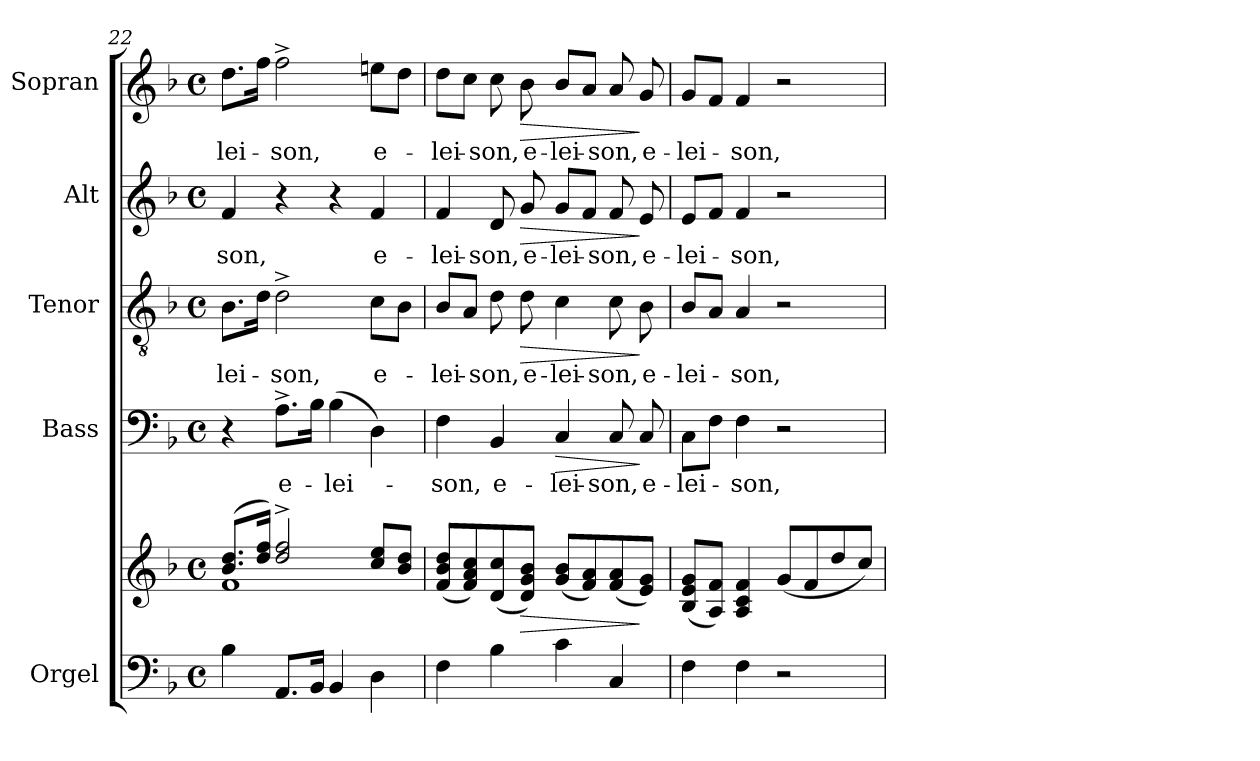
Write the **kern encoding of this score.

**kern	**kern	**dynam	**kern	**text	**dynam	**kern	**text	**dynam	**kern	**text	**dynam	**kern	**text	**dynam
*part5	*part5	*part5	*part4	*part4	*part4	*part3	*part3	*part3	*part2	*part2	*part2	*part1	*part1	*part1
*staff6	*staff5	*staff5/6	*staff4	*staff4	*staff4	*staff3	*staff3	*staff3	*staff2	*staff2	*staff2	*staff1	*staff1	*staff1
*I"Orgel	*	*	*I"Bass	*	*	*I"Tenor	*	*	*I"Alt	*	*	*I"Sopran	*	*
*I'Org.	*	*	*I'B.	*	*	*I'T.	*	*	*I'A.	*	*	*I'S.	*	*
!!LO:LB:g=z
*clefF4	*clefG2	*	*clefF4	*	*	*clefGv2	*	*	*clefG2	*	*	*clefG2	*	*
*k[b-]	*k[b-]	*	*k[b-]	*	*	*k[b-]	*	*	*k[b-]	*	*	*k[b-]	*	*
*F:	*F:	*	*F:	*	*	*F:	*	*	*F:	*	*	*F:	*	*
*M4/4	*M4/4	*	*M4/4	*	*	*M4/4	*	*	*M4/4	*	*	*M4/4	*	*
*met(c)	*met(c)	*	*met(c)	*	*	*met(c)	*	*	*met(c)	*	*	*met(c)	*	*
=22	=22	=22	=22	=22	=22	=22	=22	=22	=22	=22	=22	=22	=22	=22
*	*^	*	*	*	*	*	*	*	*	*	*	*	*	*
!	!	!	!	!	!	!	!	!LO:LY:b	!	!	!LO:LY:b	!	!	!LO:LY:b	!
4B-\	(>8.b-/ 8.dd/L	1f	.	4r	.	.	8.B-\L	-lei-	.	4f/	-son,	.	8.dd\L	-lei-	.
.	16dd/ 16ff/Jk)	.	.	.	.	.	16d\Jk	.	.	.	.	.	16ff\Jk	.	.
!	!	!	!	!	!LO:LY:b	!	!	!LO:LY:b	!	!	!	!	!	!LO:LY:b	!
8.AA/L	2dd/^> 2ff/^>	.	.	8.A^>\L	e-	.	2d^>\	-son,	.	4r	.	.	2ff^>\	-son,	.
16BB-/Jk	.	.	.	16B-\Jk	.	.	.	.	.	.	.	.	.	.	.
!	!	!	!	!	!LO:LY:b	!	!	!	!	!	!	!	!	!	!
4BB-/	.	.	.	(>4B-\	-lei-	.	.	.	.	4r	.	.	.	.	.
!	!	!	!	!	!	!	!	!LO:LY:b	!	!	!LO:LY:b	!	!	!LO:LY:b	!
4D\	8cc/ 8ee/L	.	.	4D\)	.	.	8c\L	e-	.	4f/	e-	.	8een\L	e-	.
.	8b-/ 8dd/J	.	.	.	.	.	8B-\J	.	.	.	.	.	8dd\J	.	.
*	*v	*v	*	*	*	*	*	*	*	*	*	*	*	*	*
=23	=23	=23	=23	=23	=23	=23	=23	=23	=23	=23	=23	=23	=23	=23
!	!	!	!	!LO:LY:b	!	!	!LO:LY:b	!	!	!LO:LY:b	!	!	!LO:LY:b	!
4F\	(<8f/ 8b-/ 8dd/L	.	4F\	-son,	.	8B-/L	-lei-	.	4f/	-lei-	.	8dd\L	-lei-	.
.	8f/ 8a/ 8cc/)	.	.	.	.	8A/J	.	.	.	.	.	8cc\J	.	.
!	!	!	!	!LO:LY:b	!	!	!LO:LY:b	!	!	!LO:LY:b	!	!	!LO:LY:b	!
4B-\	(<8d/ 8cc/	.	4BB-/	e-	.	8d\	-son,	.	8d/	-son,	.	8cc\	-son,	.
!	!	!LO:HP:b	!	!	!	!	!LO:LY:b	!LO:HP:b	!	!LO:LY:b	!LO:HP:b	!	!LO:LY:b	!LO:HP:b
.	8d/ 8g/ 8b-/J)	>	.	.	.	8d\	e-	>	8g/	e-	>	8b-\	e-	>
!	!	!	!	!LO:LY:b	!LO:HP:b	!	!LO:LY:b	!	!	!LO:LY:b	!	!	!LO:LY:b	!
4c\	(<8g/ 8b-/L	.	4C/	-lei-	>	4c\	-lei-	.	8g/L	-lei-	.	8b-/L	-lei-	.
.	8f/ 8a/)	.	.	.	.	.	.	.	8f/J	.	.	8a/J	.	.
!	!	!	!	!LO:LY:b	!	!	!LO:LY:b	!	!	!LO:LY:b	!	!	!LO:LY:b	!
4C/	(<8f/ 8a/	.	8C/	-son,	.	8c\	-son,	.	8f/	-son,	.	8a/	-son,	.
!	!	!	!	!LO:LY:b	!	!	!LO:LY:b	!	!	!LO:LY:b	!	!	!LO:LY:b	!
.	8e/ 8g/J)	]	8C/	e-	]	8B-\	e-	]	8e/	e-	]	8g/	e-	]
=24	=24	=24	=24	=24	=24	=24	=24	=24	=24	=24	=24	=24	=24	=24
!	!	!	!	!LO:LY:b	!	!	!LO:LY:b	!	!	!LO:LY:b	!	!	!LO:LY:b	!
4F\	(<8B-/ 8e/ 8g/L	.	8C\L	-lei-	.	8B-/L	-lei-	.	8e/L	-lei-	.	8g/L	-lei-	.
.	8A/ 8f/J)	.	8F\J	.	.	8A/J	.	.	8f/J	.	.	8f/J	.	.
!	!	!	!	!LO:LY:b	!	!	!LO:LY:b	!	!	!LO:LY:b	!	!	!LO:LY:b	!
4F\	4A/ 4c/ 4f/	.	4F\	-son,	.	4A/	-son,	.	4f/	-son,	.	4f/	-son,	.
2r	(<8g/L	.	2r	.	.	2r	.	.	2r	.	.	2r	.	.
.	8f/	.	.	.	.	.	.	.	.	.	.	.	.	.
.	8dd/	.	.	.	.	.	.	.	.	.	.	.	.	.
.	8cc/J)	.	.	.	.	.	.	.	.	.	.	.	.	.
=	=	=	=	=	=	=	=	=	=	=	=	=	=	=
*-	*-	*-	*-	*-	*-	*-	*-	*-	*-	*-	*-	*-	*-	*-
